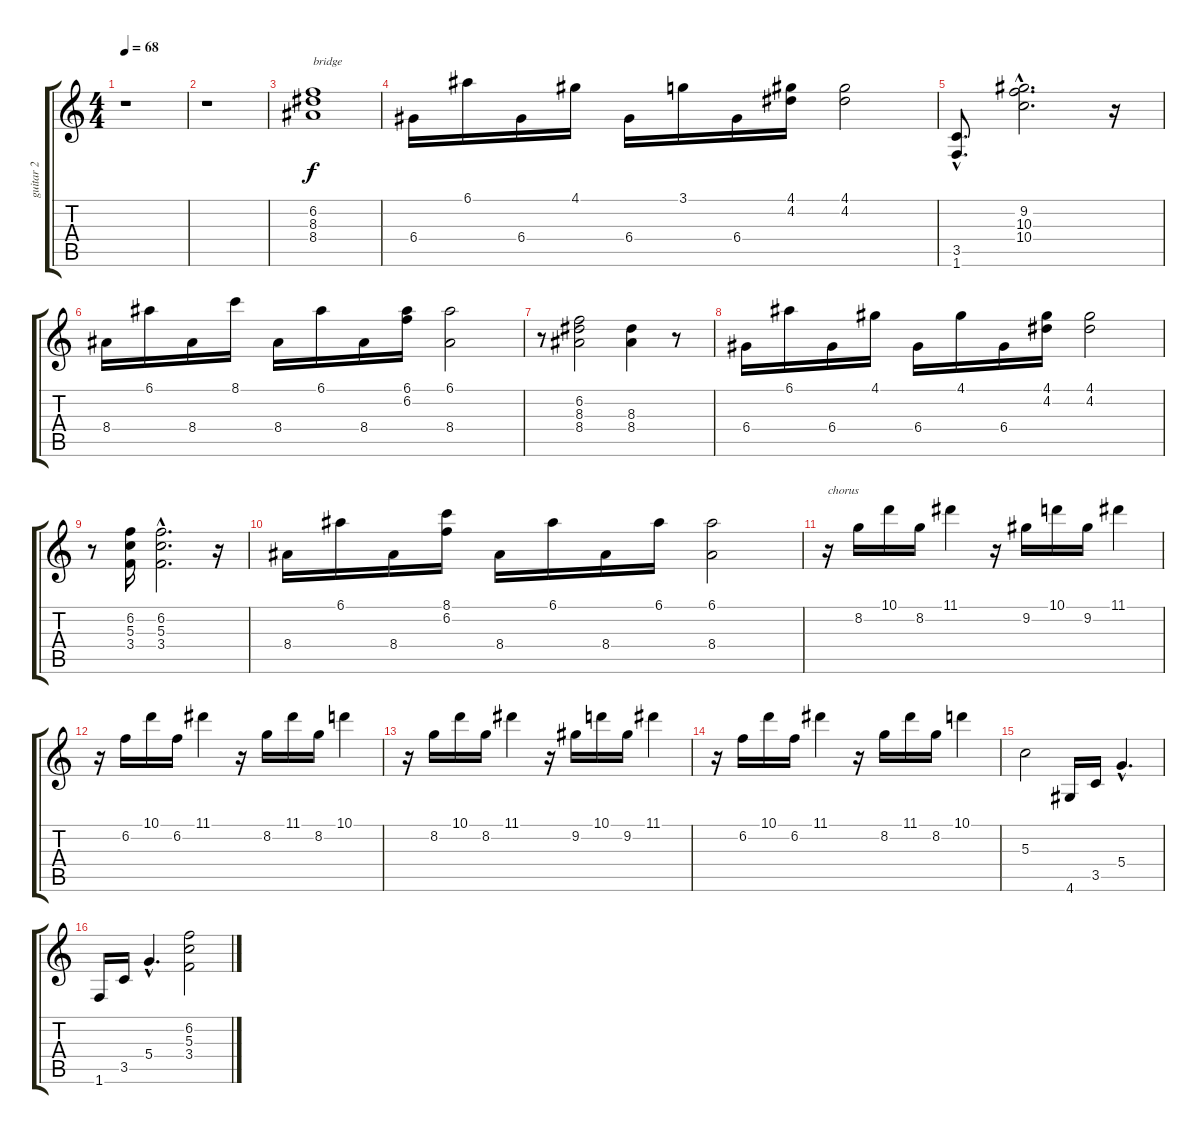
\track ("guitar 2" "guitar 2") {instrument overdrivenguitar}
\staff {score tabs}
\tuning (E4 B3 G3 D3 A2 E2) {hide}
\ts (4 4)
\tempo 68
\clef g2
\ks c
r.1{dy f} |
r.1 |
(6.2 8.3 8.4).1{txt "bridge"} |
6.4.16 6.1.16 6.4.16 4.1.16 6.4.16 3.1.16 6.4.16 (4.1 4.2).16 (4.1 4.2).2 |
(3.5{hac} 1.6{hac}).8{d} (9.2{hac} 10.3{hac} 10.4{hac}).2{d} r.16 |
8.4.16 6.1.16 8.4.16 8.1.16 8.4.16 6.1.16 8.4.16 (6.1 6.2).16 (6.1 8.4).2 |
r.8 (6.2 8.3 8.4).2 (8.3 8.4).4 r.8 |
6.4.16 6.1.16 6.4.16 4.1.16 6.4.16 4.1.16 6.4.16 (4.1 4.2).16 (4.1 4.2).2 |
r.8 (6.2 5.3 3.4).16 (6.2{hac} 5.3{hac} 3.4{hac}).2{d} r.16 |
8.4.16 6.1.16 8.4.16 (8.1 6.2).16 8.4.16 6.1.16 8.4.16 6.1.16 (6.1 8.4).2 |
r.16{txt "chorus"} 8.2.16 10.1.16 8.2.16 11.1.4 r.16 9.2.16 10.1.16 9.2.16 11.1.4 |
r.16 6.2.16 10.1.16 6.2.16 11.1.4 r.16 8.2.16 11.1.16 8.2.16 10.1.4 |
r.16 8.2.16 10.1.16 8.2.16 11.1.4 r.16 9.2.16 10.1.16 9.2.16 11.1.4 |
r.16 6.2.16 10.1.16 6.2.16 11.1.4 r.16 8.2.16 11.1.16 8.2.16 10.1.4 |
5.3.2{instrument electricguitarclean} 4.6.16{instrument electricguitarclean} 3.5.16{instrument electricguitarclean} 5.4{hac}.4{d instrument electricguitarclean} |
1.6.16{instrument electricguitarclean} 3.5.16{instrument electricguitarclean} 5.4{hac}.4{d instrument electricguitarclean} (6.2 5.3 3.4).2{instrument electricguitarclean}
